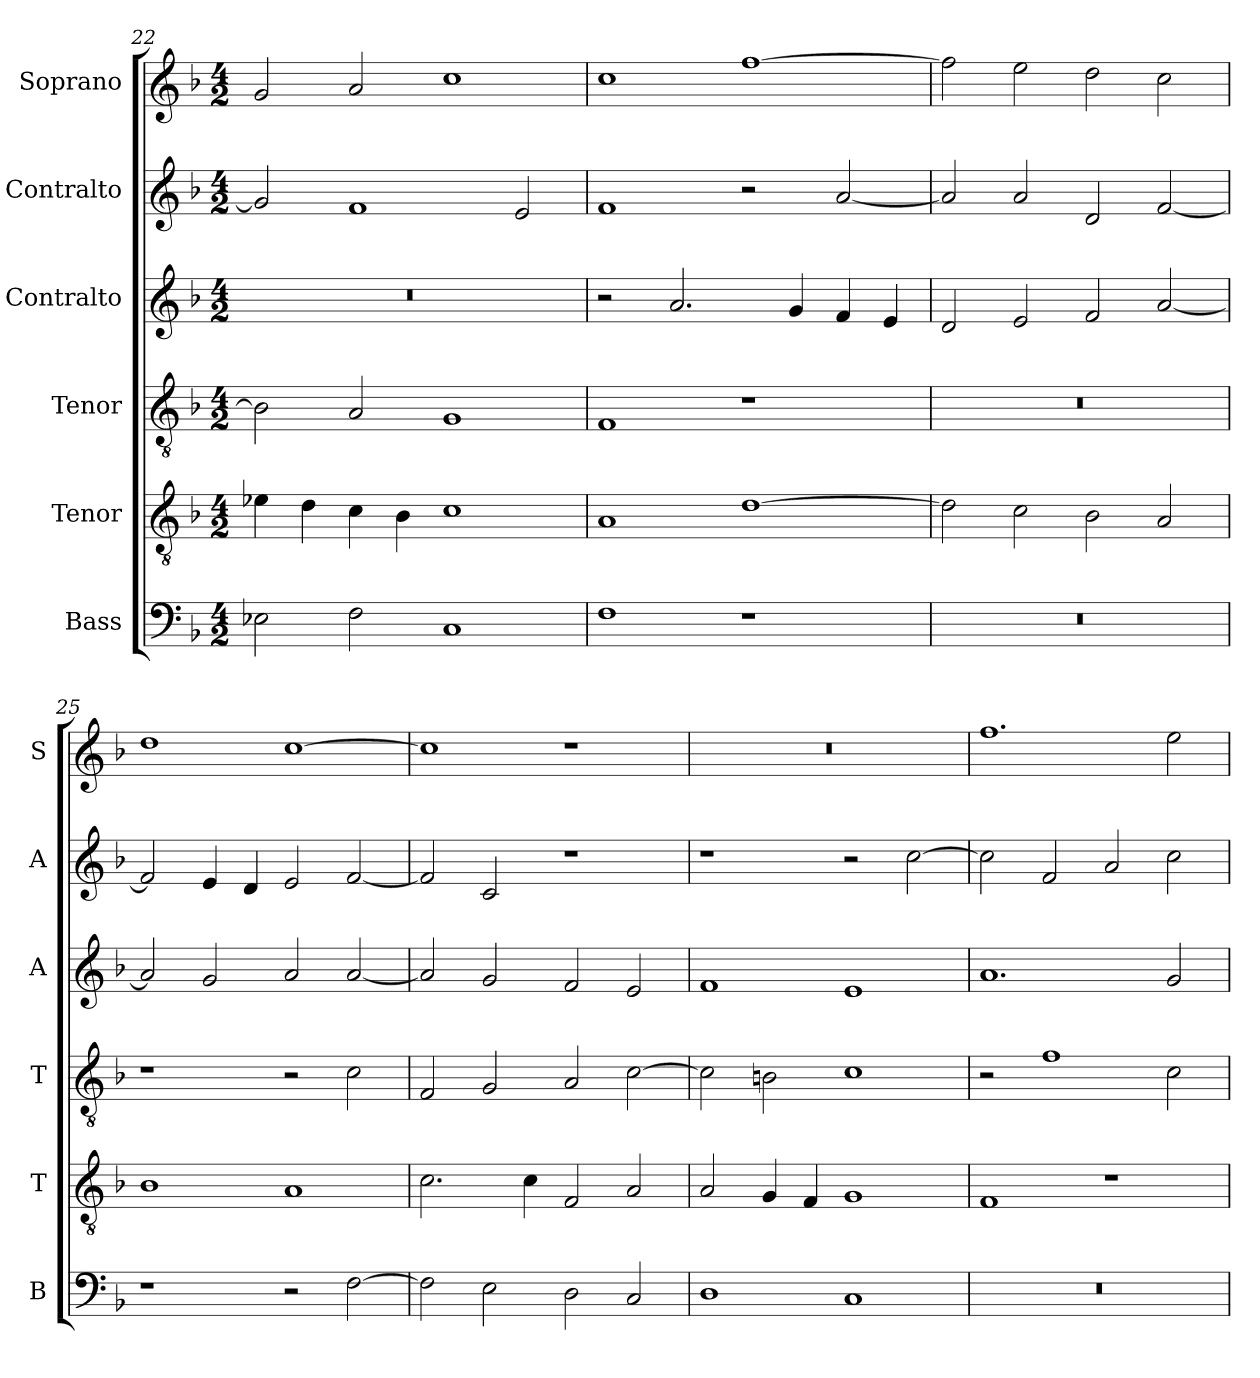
**kern	**kern	**kern	**kern	**kern	**kern
*part6	*part5	*part4	*part3	*part2	*part1
*staff6	*staff5	*staff4	*staff3	*staff2	*staff1
*I"Bass	*I"Tenor	*I"Tenor	*I"Contralto	*I"Contralto	*I"Soprano
*I'B	*I'T	*I'T	*I'A	*I'A	*I'S
*clefF4	*clefGv2	*clefGv2	*clefG2	*clefG2	*clefG2
*k[b-]	*k[b-]	*k[b-]	*k[b-]	*k[b-]	*k[b-]
*F:ion	*F:ion	*F:ion	*F:ion	*F:ion	*F:ion
*M4/2	*M4/2	*M4/2	*M4/2	*M4/2	*M4/2
=22	=22	=22	=22	=22	=22
2E-X	4e-X	2B-]	0r	2g]	2g
.	4d	.	.	.	.
2F	4c	2A	.	1f	2a
.	4B-	.	.	.	.
1C	1c	1G	.	.	1cc
.	.	.	.	2e	.
=23	=23	=23	=23	=23	=23
1F	1A	1F	2r	1f	1cc
.	.	.	2.a	.	.
1r	[1d	1r	.	2r	[1ff
.	.	.	4g	.	.
.	.	.	4f	[2a	.
.	.	.	4e	.	.
=24	=24	=24	=24	=24	=24
0r	2d]	0r	2d	2a]	2ff]
.	2c	.	2e	2a	2ee
.	2B-	.	2f	2d	2dd
.	2A	.	[2a	[2f	2cc
=25	=25	=25	=25	=25	=25
1r	1B-	1r	2a]	2f]	1dd
.	.	.	2g	4e	.
.	.	.	.	4d	.
2r	1A	2r	2a	2e	[1cc
[2F	.	2c	[2a	[2f	.
=26	=26	=26	=26	=26	=26
2F]	2.c	2F	2a]	2f]	1cc]
2E	.	2G	2g	2c	.
.	4c	.	.	.	.
2D	2F	2A	2f	1r	1r
2C	2A	[2c	2e	.	.
=27	=27	=27	=27	=27	=27
1D	2A	2c]	1f	1r	0r
.	4G	2Bn	.	.	.
.	4F	.	.	.	.
1C	1G	1c	1e	2r	.
.	.	.	.	[2cc	.
=28	=28	=28	=28	=28	=28
0r	1F	2r	1.a	2cc]	1.ff
.	.	1f	.	2f	.
.	1r	.	.	2a	.
.	.	2c	2g	2cc	2ee
=	=	=	=	=	=
*-	*-	*-	*-	*-	*-
